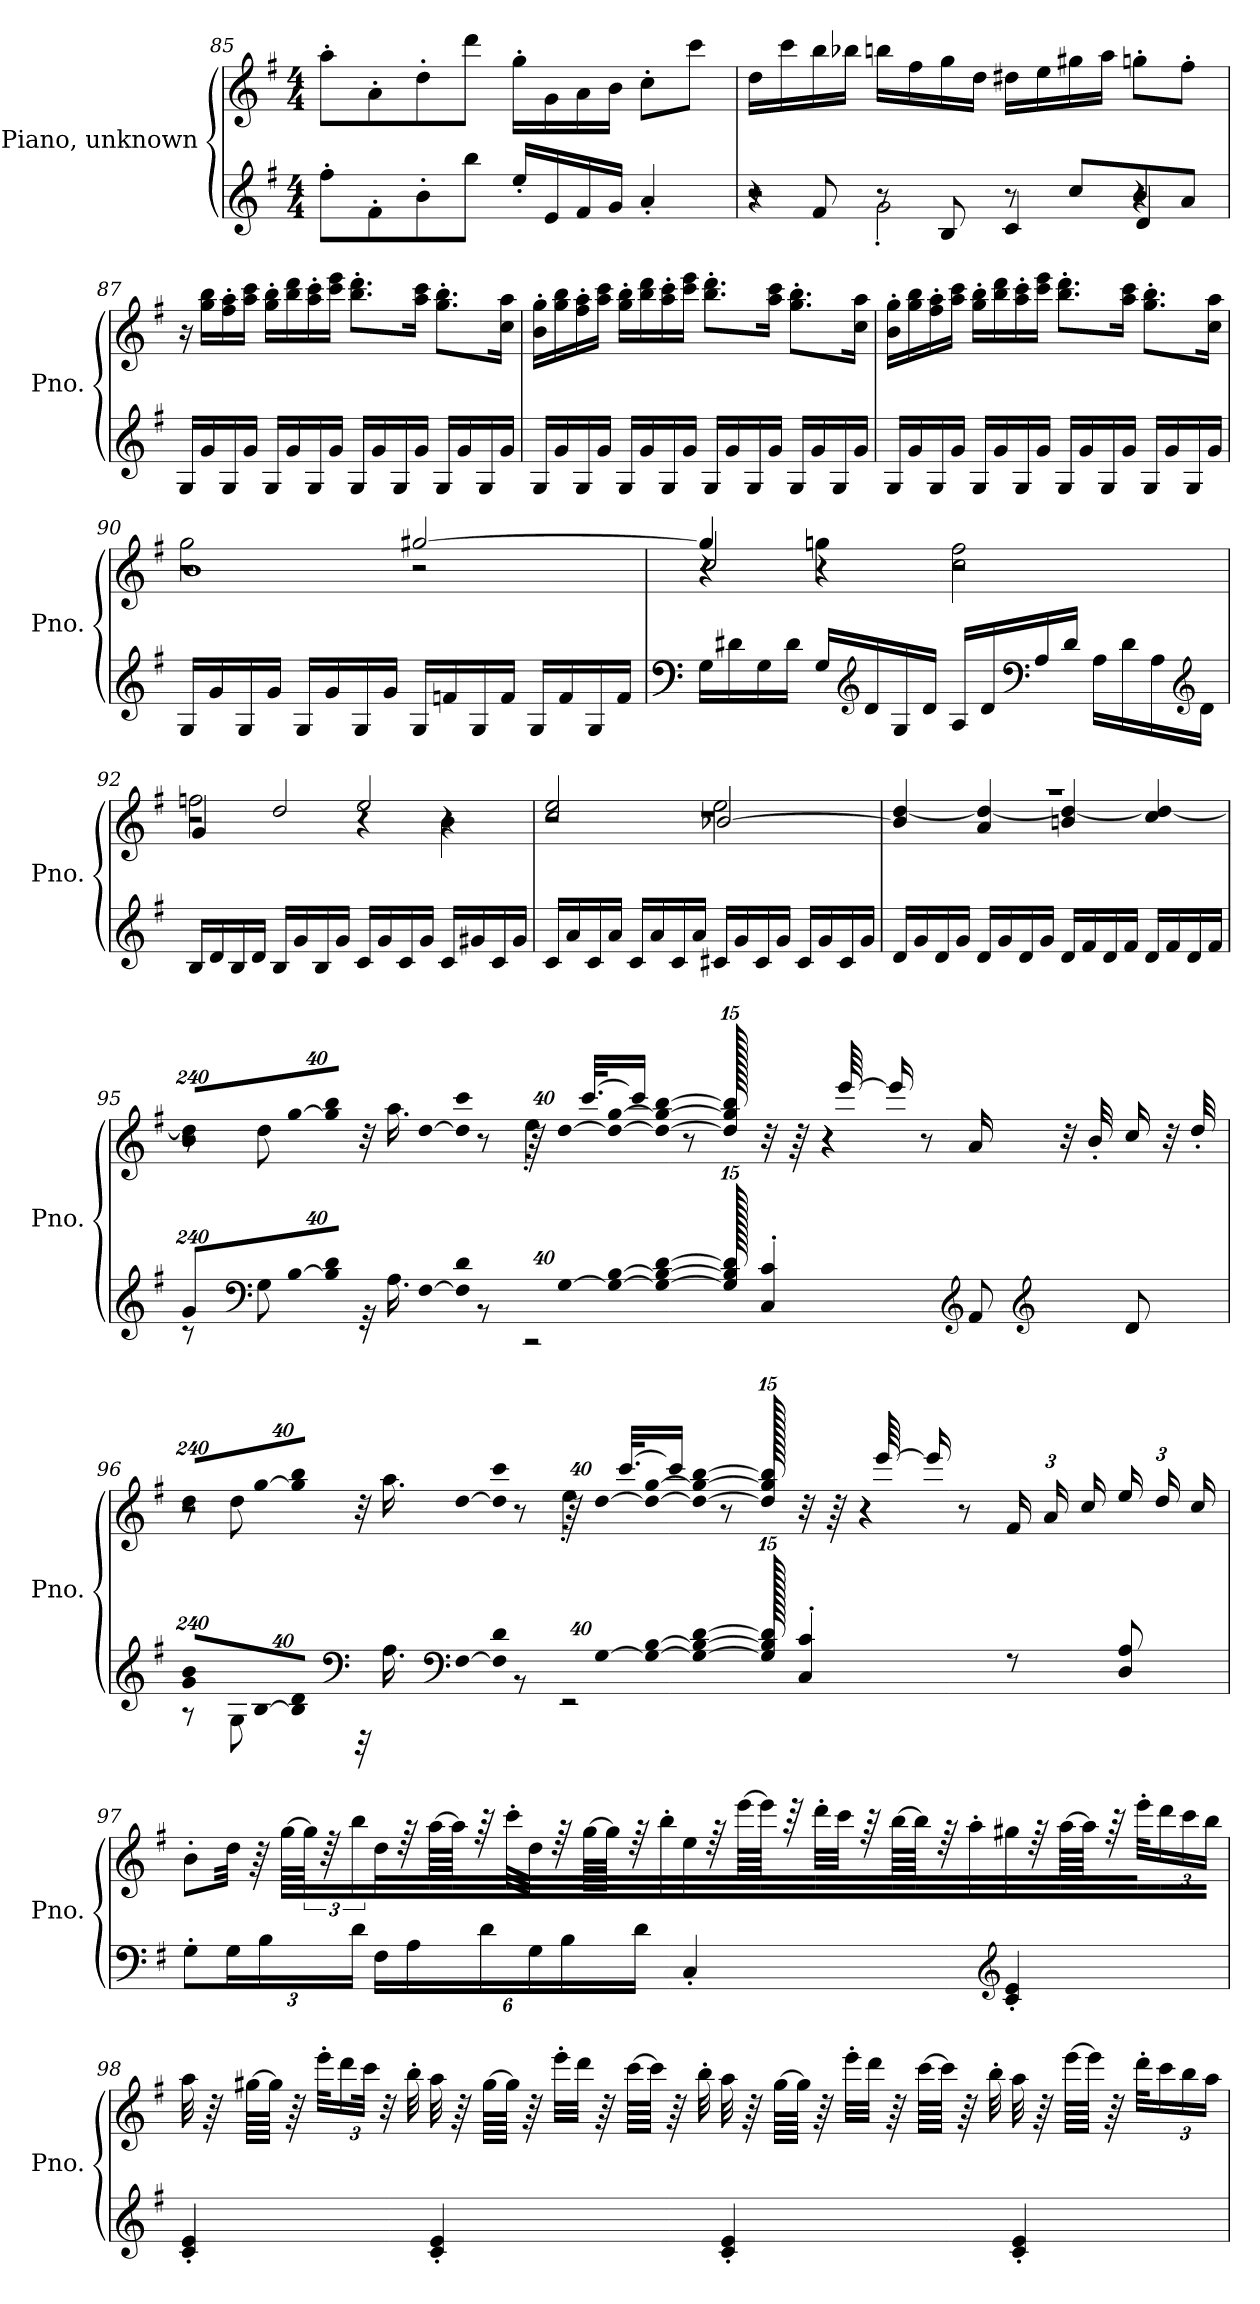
**kern	**kern
*part1	*part1
*staff2	*staff1
*I"Piano, unknown	*
*I'Pno.	*
*clefG2	*clefG2
*k[f#]	*k[f#]
*M4/4	*M4/4
=85	=85
8ff#'\L	8aa'\L
8f#'\	8a'\
8b'\	8dd'\
8bb\J	8ddd\J
16ee'/LL	16gg'\LL
16e/	16g\
16f#/	16a\
16g/JJ	16b\JJ
4a'/	8cc'\L
.	8ccc\J
=86	=86
*^	*
*	*^	*
8r	4r	2r	16dd\LL
.	.	.	16ccc\
8f#/	.	.	16bb\
.	.	.	16bb-X\JJ
8r	2g'\	.	16bbn\LL
.	.	.	16ff#\
8B/	.	.	16gg\
.	.	.	16dd\JJ
8r	.	4c/	16dd#X\LL
.	.	.	16ee\
8cc/L	.	.	16gg#X\
.	.	.	16aa\JJ
8b/	4r	4d/	8ggn'\L
8a/J	.	.	8ff#'\J
*v	*v	*v	*
!!LO:LB:g=z
=87	=87
16G/LL	16r
16g/	16gg\ 16bb\LL
16G/	16ff#\' 16aa\'
16g/JJ	16aa\ 16ccc\JJ
16G/LL	16gg\' 16bb\'LL
16g/	16bb\ 16ddd\
16G/	16aa\' 16ccc\'
16g/JJ	16ccc\ 16eee\JJ
16G/LL	8.bb\' 8.ddd\'L
16g/	.
16G/	.
16g/JJ	16aa\ 16ccc\Jk
16G/LL	8.gg\' 8.bb\'L
16g/	.
16G/	.
16g/JJ	16cc\ 16aa\Jk
=88	=88
16G/LL	16b\' 16gg\'LL
16g/	16gg\ 16bb\
16G/	16ff#\' 16aa\'
16g/JJ	16aa\ 16ccc\JJ
16G/LL	16gg\' 16bb\'LL
16g/	16bb\ 16ddd\
16G/	16aa\' 16ccc\'
16g/JJ	16ccc\ 16eee\JJ
16G/LL	8.bb\' 8.ddd\'L
16g/	.
16G/	.
16g/JJ	16aa\ 16ccc\Jk
16G/LL	8.gg\' 8.bb\'L
16g/	.
16G/	.
16g/JJ	16cc\ 16aa\Jk
!!LO:PB:g=z
=89	=89
16G/LL	16b\' 16gg\'LL
16g/	16gg\ 16bb\
16G/	16ff#\' 16aa\'
16g/JJ	16aa\ 16ccc\JJ
16G/LL	16gg\' 16bb\'LL
16g/	16bb\ 16ddd\
16G/	16aa\' 16ccc\'
16g/JJ	16ccc\ 16eee\JJ
16G/LL	8.bb\' 8.ddd\'L
16g/	.
16G/	.
16g/JJ	16aa\ 16ccc\Jk
16G/LL	8.gg\' 8.bb\'L
16g/	.
16G/	.
16g/JJ	16cc\ 16aa\Jk
=90	=90
*	*^
*	*	*^
16G/LL	2r	2gg\	1b
16g/	.	.	.
16G/	.	.	.
16g/JJ	.	.	.
16G/LL	.	.	.
16g/	.	.	.
16G/	.	.	.
16g/JJ	.	.	.
16G/LL	[2gg#X/	2r	.
16fn/	.	.	.
16G/	.	.	.
16f/JJ	.	.	.
16G/LL	.	.	.
16f/	.	.	.
16G/	.	.	.
16f/JJ	.	.	.
!!LO:LB:g=z	!!	!!
=91	=91	=91	=91
*clefF4	*	*	*
16G\LL	4gg#/]	4r	2cc/
16d#X\	.	.	.
16G\	.	.	.
16d#\JJ	.	.	.
16G/LL	4r	4ggn\	.
*clefG2	*	*	*
16d#/	.	.	.
16G/	.	.	.
16d#/JJ	.	.	.
16A/LL	2r	2cc\ 2ff#\	2r
16d#/	.	.	.
*clefF4	*	*	*
16A/	.	.	.
16d#/JJ	.	.	.
16A\LL	.	.	.
16d#\	.	.	.
16A\	.	.	.
*clefG2	*	*	*
16d#\JJ	.	.	.
=92	=92	=92	=92
16B/LL	2r	2ffn\	4g/
16d/	.	.	.
16B/	.	.	.
16d/JJ	.	.	.
16B/LL	.	.	2dd/
16g/	.	.	.
16B/	.	.	.
16g/JJ	.	.	.
16c/LL	2ee/	4r	.
16g/	.	.	.
16c/	.	.	.
16g/JJ	.	.	.
16c/LL	.	4b\	4r
16g#X/	.	.	.
16c/	.	.	.
16g#/JJ	.	.	.
!!LO:LB:g=z	!!	!!
=93	=93	=93	=93
16c/LL	1r	2r	2cc/ 2ee/
16a/	.	.	.
16c/	.	.	.
16a/JJ	.	.	.
16c/LL	.	.	.
16a/	.	.	.
16c/	.	.	.
16a/JJ	.	.	.
16c#X/LL	.	2ee\	[2b-X/
16g/	.	.	.
16c#/	.	.	.
16g/JJ	.	.	.
16c#/LL	.	.	.
16g/	.	.	.
16c#/	.	.	.
16g/JJ	.	.	.
*	*	*v	*v
=94	=94	=94
16d/LL	1r	4b-/] [4dd/
16g/	.	.
16d/	.	.
16g/JJ	.	.
16d/LL	.	4a/ 4dd/_
16g/	.	.
16d/	.	.
16g/JJ	.	.
16d/LL	.	4bn/ 4dd/_
16f#/	.	.
16d/	.	.
16f#/JJ	.	.
16d/LL	.	4cc/ 4dd/_
16f#/	.	.
16d/	.	.
16f#/JJ	.	.
*	*v	*v
!!LO:LB:g=z
=95	=95
*Xbrackettup	*
!LO:N:vis=8	!
*^	*^
*	*	*	*^
*	*	*	*	*Xbrackettup
!	!	!	!	!LO:N:vis=8
960%137g/L	8r	2r	8r	960%137b/ 960%137dd/]L
*clefF4	*	*	*	*
.	8G\	.	8dd\	.
!LO:N:vis=32	!	!	!	!LO:N:vis=32
[640%23B/KL	.	.	.	[640%23gg/KL
!LO:N:vis=16	!	!	!	!LO:N:vis=16
1920%137B/] 1920%137d/JJ	.	.	.	1920%137gg/] 1920%137bb/JJ
!LO:N:vis=32	!	!	!	!LO:N:vis=32
[640%23F#/KLL	32r	.	32r	[640%23dd/KLL
.	16.A\	.	16.aa\	.
!LO:N:vis=16	!	!	!	!LO:N:vis=16
1920%137F#/] 1920%137d/	.	.	.	1920%137dd/] 1920%137ccc/
!LO:N:vis=32	!	!	!	!LO:N:vis=32
[640%23G/L	.	.	.	[640%23dd/L
.	8r	.	8r	.
!LO:N:vis=32	!	!	!	!LO:N:vis=32
640%23G/_ [640%23B/J	.	.	.	640%23dd/_ [640%23gg/J
240%17G/_ 240%17B/_ [240%17d/J	.	.	.	240%17dd/_ 240%17gg/_ [240%17bb/J
1920G/] 1920B/] 1920d/]	2r	64r	4ee'\	1920dd/] 1920gg/] 1920bb/]
4C/' 4c/'	.	.	.	32r
.	.	[32.ccc/KLL	.	.
.	.	.	.	64r
.	.	.	.	[64eee/KKLL
.	.	16ccc/JJ]	.	.
.	.	.	.	16eee/JJ]
.	.	8r	.	.
.	.	.	.	8r
*clefG2	*	*	*	*
.	.	4r	4r	.
8f#/L	.	.	.	16a/
.	.	.	.	32r
.	.	.	.	32b'/KLL
8d/J	.	.	.	16cc/JJ
.	.	.	.	32r
.	.	.	.	32dd'/
.	1920ryy	1920ryy	1920ryy	.
!!LO:LB:g=z	!!	!!
=96	=96	=96	=96	=96
!LO:N:vis=8	!	!	!	!LO:N:vis=8
960%137g/ 960%137b/L	8r	2r	8r	960%137dd/L
.	8G\	.	8dd\	.
!LO:N:vis=32	!	!	!	!LO:N:vis=32
[640%23B/KL	.	.	.	[640%23gg/KL
!LO:N:vis=16	!	!	!	!LO:N:vis=16
1920%137B/] 1920%137d/JJ	.	.	.	1920%137gg/] 1920%137bb/JJ
*clefF4	*	*	*	*
!LO:N:vis=32	!	!	!	!LO:N:vis=32
[640%23F#/KLL	32r	.	32r	[640%23dd/KLL
.	16.A\	.	16.aa\	.
!LO:N:vis=16	!	!	!	!LO:N:vis=16
1920%137F#/] 1920%137d/	.	.	.	1920%137dd/] 1920%137ccc/
!LO:N:vis=32	!	!	!	!LO:N:vis=32
[640%23G/L	.	.	.	[640%23dd/L
.	8r	.	8r	.
!LO:N:vis=32	!	!	!	!LO:N:vis=32
640%23G/_ [640%23B/J	.	.	.	640%23dd/_ [640%23gg/J
240%17G/_ 240%17B/_ [240%17d/J	.	.	.	240%17dd/_ 240%17gg/_ [240%17bb/J
1920G/] 1920B/] 1920d/]	2r	64r	4ee'\	1920dd/] 1920gg/] 1920bb/]
4C/' 4c/'	.	.	.	32r
.	.	[32.ccc/KLL	.	.
.	.	.	.	64r
.	.	.	.	[64eee/KKLL
.	.	16ccc/JJ]	.	.
.	.	.	.	16eee/JJ]
.	.	8r	.	.
.	.	.	.	8r
.	.	4r	4r	.
8r	.	.	.	24f#/LL
.	.	.	.	24a/
.	.	.	.	24cc/
8D/ 8A/	.	.	.	24ee/
.	.	.	.	24dd/
.	.	.	.	24cc/JJ
.	1920ryy	1920ryy	1920ryy	.
*v	*v	*	*	*
*	*v	*v	*v
!!LO:LB:g=z
=97	=97
8G'\L	8b'\L
24G\L	32dd\Jkk
.	64r
24B\	.
.	[64gg\LLLL
*	*brackettup
.	96gg\JJJJ]
.	96r
24d\JJ	24bb\
24F#\LL	32dd\
.	64r
24A\	.
.	[64aa\LLLL
.	64aa\JJJJ]
.	64r
24d\	.
.	32ccc'\LLL
24G\	32dd\JJJ
.	64r
24B\	.
.	[64gg\LLLL
.	64gg\JJJJ]
.	64r
24d\JJ	.
.	32bb'\
4C'/	32ee\
.	64r
.	[64eee\LLLL
.	64eee\JJJJ]
.	64r
.	32ddd'\LLL
.	32ccc\JJJ
.	64r
.	[64bb\LLLL
.	64bb\JJJJ]
.	64r
.	32aa'\
*clefG2	*
4c/' 4e/'	32gg#X\
.	64r
.	[64aa\LLLL
.	64aa\JJJJ]
.	64r
.	32eee'\KLL
*	*Xbrackettup
.	24ddd\
.	24ccc\
.	24bb\JJ
!!LO:PB:g=z
=98	=98
4c/' 4e/'	32aa\
.	64r
.	[64gg#X\LLLL
.	64gg#\JJJJ]
.	64r
.	32eee'\KLL
.	24ddd\
.	48ccc\JJk
.	32r
.	32bb'\
4c/' 4e/'	32aa\
.	64r
.	[64gg#\LLLL
.	64gg#\JJJJ]
.	64r
.	32eee'\LLL
.	32ddd\JJJ
.	64r
.	[64ccc\LLLL
.	64ccc\JJJJ]
.	64r
.	32bb'\
4c/' 4e/'	32aa\
.	64r
.	[64gg#\LLLL
.	64gg#\JJJJ]
.	64r
.	32eee'\LLL
.	32ddd\JJJ
.	64r
.	[64ccc\LLLL
.	64ccc\JJJJ]
.	64r
.	32bb'\
4c/' 4e/'	32aa\
.	64r
.	[64eee\LLLL
.	64eee\JJJJ]
.	64r
.	32ddd'\KLL
.	24ccc\
.	24bb\
.	24aa\JJ
=	=
*-	*-
